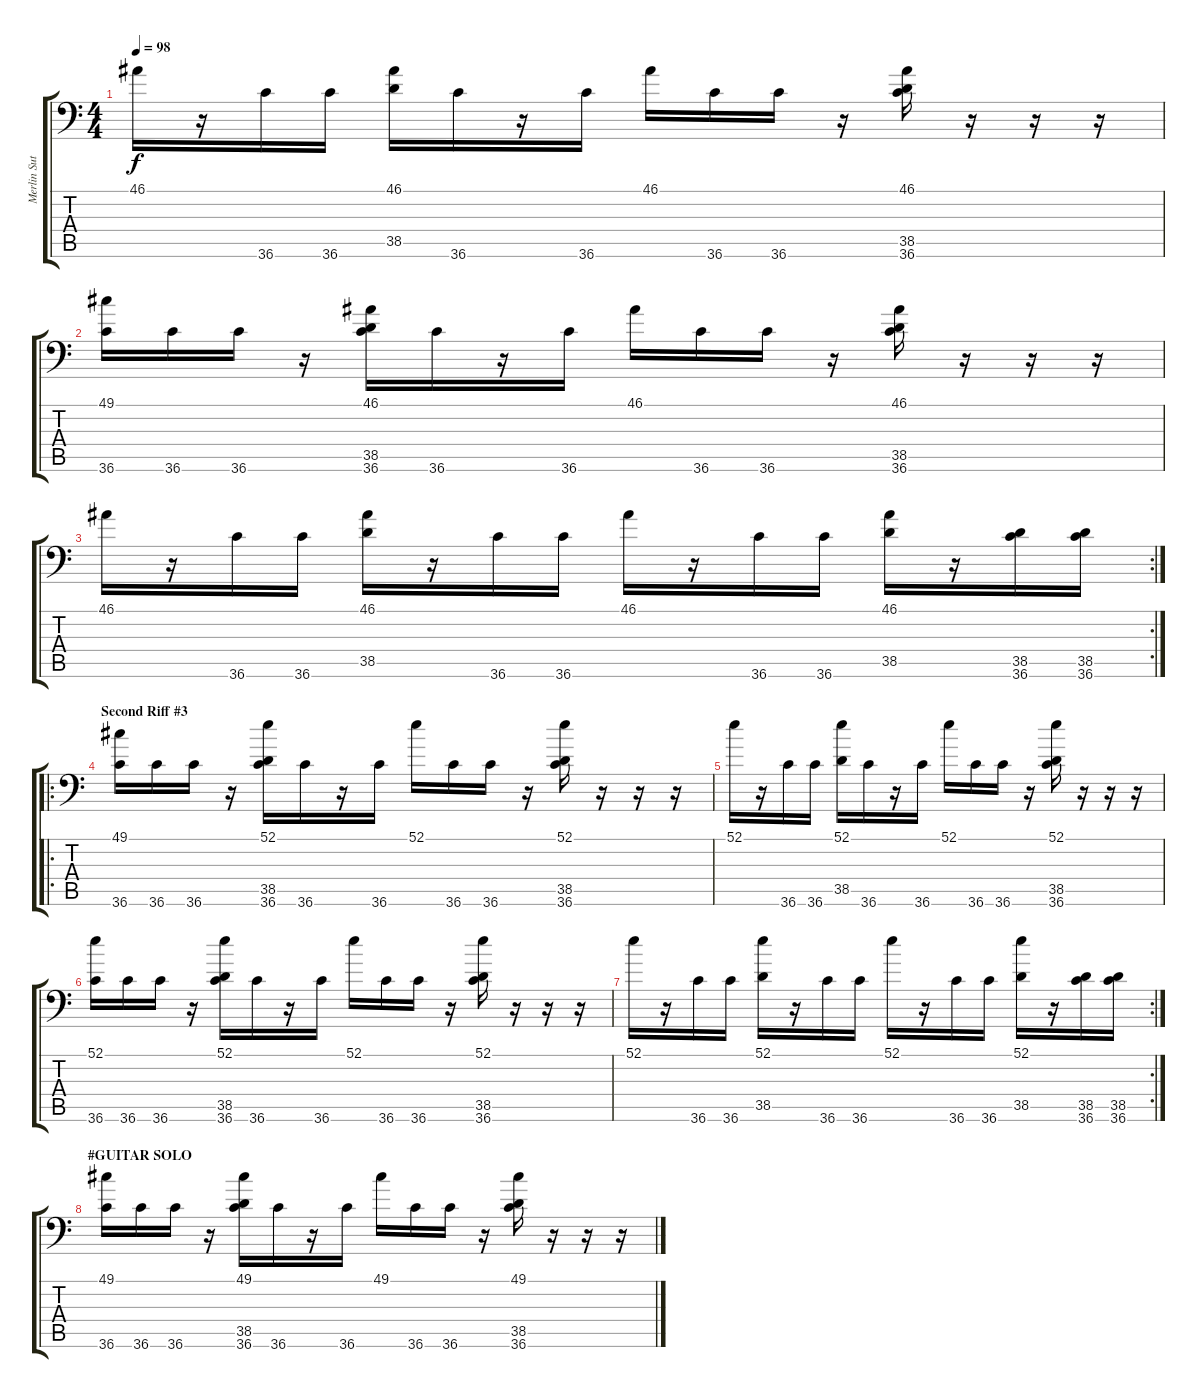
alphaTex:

\track ("Merlin Sutter" "Merlin Sut") {instrument acousticgrandpiano}
\staff {score tabs}
\tuning (C-1 C-1 C-1 C-1 C-1 C-1) {hide}
\ts (4 4)
\tempo 98
\clef f4
\ks c
46.1.16{dy f} r.16 36.6.16 36.6.16 (46.1 38.5).16 36.6.16 r.16 36.6.16 46.1.16 36.6.16 36.6.16 r.16 (46.1 38.5 36.6).16 r.16 r.16 r.16 |
(49.1 36.6).16 36.6.16 36.6.16 r.16 (46.1 38.5 36.6).16 36.6.16 r.16 36.6.16 46.1.16 36.6.16 36.6.16 r.16 (46.1 38.5 36.6).16 r.16 r.16 r.16 |
\rc 2
46.1.16 r.16 36.6.16 36.6.16 (46.1 38.5).16 r.16 36.6.16 36.6.16 46.1.16 r.16 36.6.16 36.6.16 (46.1 38.5).16 r.16 (38.5 36.6).16 (38.5 36.6).16 |
\ro
\section ("" "Second Riff #3")
(49.1 36.6).16 36.6.16 36.6.16 r.16 (52.1 38.5 36.6).16 36.6.16 r.16 36.6.16 52.1.16 36.6.16 36.6.16 r.16 (52.1 38.5 36.6).16 r.16 r.16 r.16 |
52.1.16 r.16 36.6.16 36.6.16 (52.1 38.5).16 36.6.16 r.16 36.6.16 52.1.16 36.6.16 36.6.16 r.16 (52.1 38.5 36.6).16 r.16 r.16 r.16 |
(52.1 36.6).16 36.6.16 36.6.16 r.16 (52.1 38.5 36.6).16 36.6.16 r.16 36.6.16 52.1.16 36.6.16 36.6.16 r.16 (52.1 38.5 36.6).16 r.16 r.16 r.16 |
\rc 2
52.1.16 r.16 36.6.16 36.6.16 (52.1 38.5).16 r.16 36.6.16 36.6.16 52.1.16 r.16 36.6.16 36.6.16 (52.1 38.5).16 r.16 (38.5 36.6).16 (38.5 36.6).16 |
\section ("" "#GUITAR SOLO")
(49.1 36.6).16 36.6.16 36.6.16 r.16 (49.1 38.5 36.6).16 36.6.16 r.16 36.6.16 49.1.16 36.6.16 36.6.16 r.16 (49.1 38.5 36.6).16 r.16 r.16 r.16
